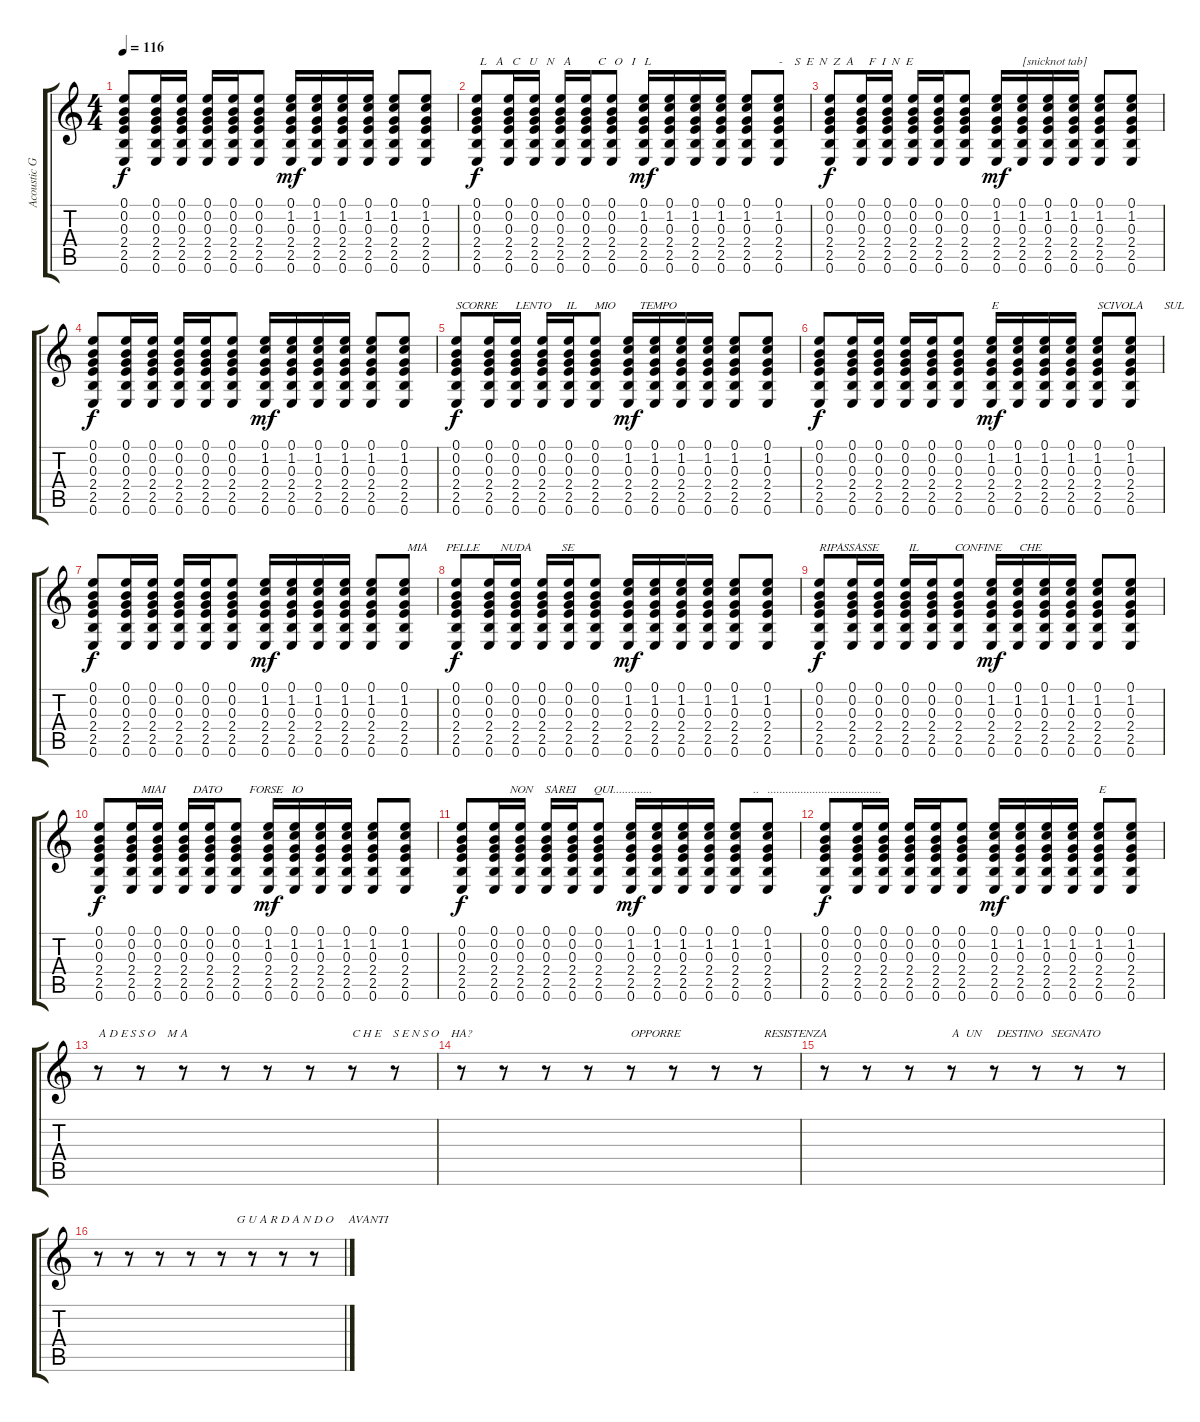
\track ("Acoustic Guitar" "Acoustic G") {instrument acousticguitarsteel}
\staff {score tabs}
\tuning (E4 B3 G3 D3 A2 E2) {hide}
\ts (4 4)
\tempo 116
\clef g2
\ks c
(0.1 0.2 0.3 2.4 2.5 0.6).8{dy f instrument acousticguitarsteel} (0.1 0.2 0.3 2.4 2.5 0.6).16 (0.1 0.2 0.3 2.4 2.5 0.6).16 (0.1 0.2 0.3 2.4 2.5 0.6).16 (0.1 0.2 0.3 2.4 2.5 0.6).16 (0.1 0.2 0.3 2.4 2.5 0.6).8 (0.1 1.2 0.3 2.4 2.5 0.6).16{dy mf} (0.1 1.2 0.3 2.4 2.5 0.6).16 (0.1 1.2 0.3 2.4 2.5 0.6).16 (0.1 1.2 0.3 2.4 2.5 0.6).16 (0.1 1.2 0.3 2.4 2.5 0.6).8 (0.1 1.2 0.3 2.4 2.5 0.6).8 |
(0.1 0.2 0.3 2.4 2.5 0.6).8{txt " L   A   C   U   N   A         C   O   I   L" dy f} (0.1 0.2 0.3 2.4 2.5 0.6).16 (0.1 0.2 0.3 2.4 2.5 0.6).16 (0.1 0.2 0.3 2.4 2.5 0.6).16 (0.1 0.2 0.3 2.4 2.5 0.6).16 (0.1 0.2 0.3 2.4 2.5 0.6).8 (0.1 1.2 0.3 2.4 2.5 0.6).16{dy mf} (0.1 1.2 0.3 2.4 2.5 0.6).16 (0.1 1.2 0.3 2.4 2.5 0.6).16 (0.1 1.2 0.3 2.4 2.5 0.6).16 (0.1 1.2 0.3 2.4 2.5 0.6).8 (0.1 1.2 0.3 2.4 2.5 0.6).8{txt "-    S  E  N  Z  A     F  I  N  E"} |
(0.1 0.2 0.3 2.4 2.5 0.6).8{dy f} (0.1 0.2 0.3 2.4 2.5 0.6).16 (0.1 0.2 0.3 2.4 2.5 0.6).16 (0.1 0.2 0.3 2.4 2.5 0.6).16 (0.1 0.2 0.3 2.4 2.5 0.6).16 (0.1 0.2 0.3 2.4 2.5 0.6).8 (0.1 1.2 0.3 2.4 2.5 0.6).16{dy mf} (0.1 1.2 0.3 2.4 2.5 0.6).16{txt "[snicknot tab]"} (0.1 1.2 0.3 2.4 2.5 0.6).16 (0.1 1.2 0.3 2.4 2.5 0.6).16 (0.1 1.2 0.3 2.4 2.5 0.6).8 (0.1 1.2 0.3 2.4 2.5 0.6).8 |
(0.1 0.2 0.3 2.4 2.5 0.6).8{dy f} (0.1 0.2 0.3 2.4 2.5 0.6).16 (0.1 0.2 0.3 2.4 2.5 0.6).16 (0.1 0.2 0.3 2.4 2.5 0.6).16 (0.1 0.2 0.3 2.4 2.5 0.6).16 (0.1 0.2 0.3 2.4 2.5 0.6).8 (0.1 1.2 0.3 2.4 2.5 0.6).16{dy mf} (0.1 1.2 0.3 2.4 2.5 0.6).16 (0.1 1.2 0.3 2.4 2.5 0.6).16 (0.1 1.2 0.3 2.4 2.5 0.6).16 (0.1 1.2 0.3 2.4 2.5 0.6).8 (0.1 1.2 0.3 2.4 2.5 0.6).8 |
(0.1 0.2 0.3 2.4 2.5 0.6).8{txt "SCORRE      LENTO     IL      MIO        TEMPO" dy f} (0.1 0.2 0.3 2.4 2.5 0.6).16 (0.1 0.2 0.3 2.4 2.5 0.6).16 (0.1 0.2 0.3 2.4 2.5 0.6).16 (0.1 0.2 0.3 2.4 2.5 0.6).16 (0.1 0.2 0.3 2.4 2.5 0.6).8 (0.1 1.2 0.3 2.4 2.5 0.6).16{dy mf} (0.1 1.2 0.3 2.4 2.5 0.6).16 (0.1 1.2 0.3 2.4 2.5 0.6).16 (0.1 1.2 0.3 2.4 2.5 0.6).16 (0.1 1.2 0.3 2.4 2.5 0.6).8 (0.1 1.2 0.3 2.4 2.5 0.6).8 |
(0.1 0.2 0.3 2.4 2.5 0.6).8{dy f} (0.1 0.2 0.3 2.4 2.5 0.6).16 (0.1 0.2 0.3 2.4 2.5 0.6).16 (0.1 0.2 0.3 2.4 2.5 0.6).16 (0.1 0.2 0.3 2.4 2.5 0.6).16 (0.1 0.2 0.3 2.4 2.5 0.6).8 (0.1 1.2 0.3 2.4 2.5 0.6).16{txt "E" dy mf} (0.1 1.2 0.3 2.4 2.5 0.6).16 (0.1 1.2 0.3 2.4 2.5 0.6).16 (0.1 1.2 0.3 2.4 2.5 0.6).16 (0.1 1.2 0.3 2.4 2.5 0.6).8{txt "SCIVOLA       SUL       VELO                DELLA "} (0.1 1.2 0.3 2.4 2.5 0.6).8 |
(0.1 0.2 0.3 2.4 2.5 0.6).8{dy f} (0.1 0.2 0.3 2.4 2.5 0.6).16 (0.1 0.2 0.3 2.4 2.5 0.6).16 (0.1 0.2 0.3 2.4 2.5 0.6).16 (0.1 0.2 0.3 2.4 2.5 0.6).16 (0.1 0.2 0.3 2.4 2.5 0.6).8 (0.1 1.2 0.3 2.4 2.5 0.6).16{dy mf} (0.1 1.2 0.3 2.4 2.5 0.6).16 (0.1 1.2 0.3 2.4 2.5 0.6).16 (0.1 1.2 0.3 2.4 2.5 0.6).16 (0.1 1.2 0.3 2.4 2.5 0.6).8 (0.1 1.2 0.3 2.4 2.5 0.6).8{txt " MIA      PELLE       NUDA          SE"} |
(0.1 0.2 0.3 2.4 2.5 0.6).8{dy f} (0.1 0.2 0.3 2.4 2.5 0.6).16 (0.1 0.2 0.3 2.4 2.5 0.6).16 (0.1 0.2 0.3 2.4 2.5 0.6).16 (0.1 0.2 0.3 2.4 2.5 0.6).16 (0.1 0.2 0.3 2.4 2.5 0.6).8 (0.1 1.2 0.3 2.4 2.5 0.6).16{dy mf} (0.1 1.2 0.3 2.4 2.5 0.6).16 (0.1 1.2 0.3 2.4 2.5 0.6).16 (0.1 1.2 0.3 2.4 2.5 0.6).16 (0.1 1.2 0.3 2.4 2.5 0.6).8 (0.1 1.2 0.3 2.4 2.5 0.6).8 |
(0.1 0.2 0.3 2.4 2.5 0.6).8{txt "RIPASSASSE          IL            CONFINE      CHE" dy f} (0.1 0.2 0.3 2.4 2.5 0.6).16 (0.1 0.2 0.3 2.4 2.5 0.6).16 (0.1 0.2 0.3 2.4 2.5 0.6).16 (0.1 0.2 0.3 2.4 2.5 0.6).16 (0.1 0.2 0.3 2.4 2.5 0.6).8 (0.1 1.2 0.3 2.4 2.5 0.6).16{dy mf} (0.1 1.2 0.3 2.4 2.5 0.6).16 (0.1 1.2 0.3 2.4 2.5 0.6).16 (0.1 1.2 0.3 2.4 2.5 0.6).16 (0.1 1.2 0.3 2.4 2.5 0.6).8 (0.1 1.2 0.3 2.4 2.5 0.6).8 |
(0.1 0.2 0.3 2.4 2.5 0.6).8{txt "              MIAI         DATO         FORSE   IO" dy f} (0.1 0.2 0.3 2.4 2.5 0.6).16 (0.1 0.2 0.3 2.4 2.5 0.6).16 (0.1 0.2 0.3 2.4 2.5 0.6).16 (0.1 0.2 0.3 2.4 2.5 0.6).16 (0.1 0.2 0.3 2.4 2.5 0.6).8 (0.1 1.2 0.3 2.4 2.5 0.6).16{dy mf} (0.1 1.2 0.3 2.4 2.5 0.6).16 (0.1 1.2 0.3 2.4 2.5 0.6).16 (0.1 1.2 0.3 2.4 2.5 0.6).16 (0.1 1.2 0.3 2.4 2.5 0.6).8 (0.1 1.2 0.3 2.4 2.5 0.6).8 |
(0.1 0.2 0.3 2.4 2.5 0.6).8{txt "                NON    SAREI      QUI............." dy f} (0.1 0.2 0.3 2.4 2.5 0.6).16 (0.1 0.2 0.3 2.4 2.5 0.6).16 (0.1 0.2 0.3 2.4 2.5 0.6).16 (0.1 0.2 0.3 2.4 2.5 0.6).16 (0.1 0.2 0.3 2.4 2.5 0.6).8 (0.1 1.2 0.3 2.4 2.5 0.6).16{dy mf} (0.1 1.2 0.3 2.4 2.5 0.6).16 (0.1 1.2 0.3 2.4 2.5 0.6).16 (0.1 1.2 0.3 2.4 2.5 0.6).16 (0.1 1.2 0.3 2.4 2.5 0.6).8{txt "      .."} (0.1 1.2 0.3 2.4 2.5 0.6).8{txt "......................................"} |
(0.1 0.2 0.3 2.4 2.5 0.6).8{dy f} (0.1 0.2 0.3 2.4 2.5 0.6).16 (0.1 0.2 0.3 2.4 2.5 0.6).16 (0.1 0.2 0.3 2.4 2.5 0.6).16 (0.1 0.2 0.3 2.4 2.5 0.6).16 (0.1 0.2 0.3 2.4 2.5 0.6).8 (0.1 1.2 0.3 2.4 2.5 0.6).16{dy mf} (0.1 1.2 0.3 2.4 2.5 0.6).16 (0.1 1.2 0.3 2.4 2.5 0.6).16 (0.1 1.2 0.3 2.4 2.5 0.6).16 (0.1 1.2 0.3 2.4 2.5 0.6).8{txt "E"} (0.1 1.2 0.3 2.4 2.5 0.6).8 |
r.8{txt "A D E S S O    M A "} r.8 r.8 r.8 r.8 r.8 r.8{txt "C H E    S E N S O    HA?"} r.8 |
r.8 r.8 r.8 r.8 r.8{txt "OPPORRE"} r.8 r.8 r.8{txt "  RESISTENZA"} |
r.8 r.8 r.8 r.8{txt "A  UN     DESTINO   SEGNATO"} r.8 r.8 r.8 r.8 |
r.8 r.8 r.8 r.8 r.8{txt "     G U A R D A N D O     AVANTI"} r.8 r.8 r.8
